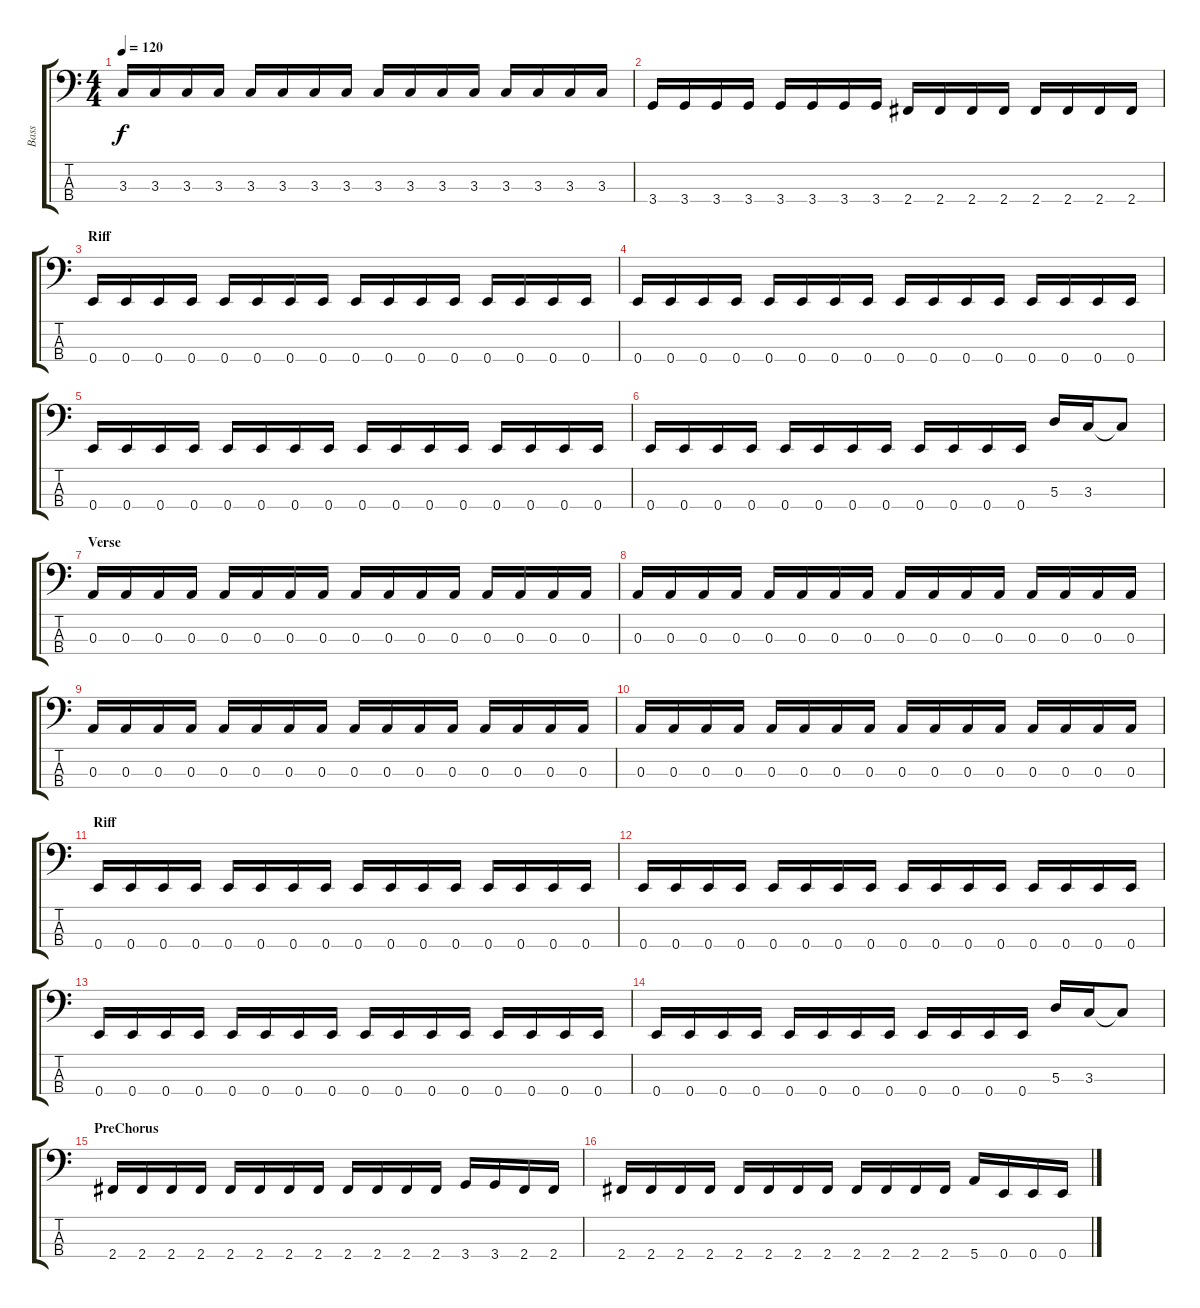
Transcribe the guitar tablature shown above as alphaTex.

\track ("Bass" "Bass") {instrument electricbasspick}
\staff {score tabs}
\tuning (G2 D2 A1 E1) {hide}
\ts (4 4)
\tempo 120
\clef f4
\ks c
3.3.16{dy f} 3.3.16 3.3.16 3.3.16 3.3.16 3.3.16 3.3.16 3.3.16 3.3.16 3.3.16 3.3.16 3.3.16 3.3.16 3.3.16 3.3.16 3.3.16 |
3.4.16 3.4.16 3.4.16 3.4.16 3.4.16 3.4.16 3.4.16 3.4.16 2.4.16 2.4.16 2.4.16 2.4.16 2.4.16 2.4.16 2.4.16 2.4.16 |
\section ("" "Riff")
0.4.16 0.4.16 0.4.16 0.4.16 0.4.16 0.4.16 0.4.16 0.4.16 0.4.16 0.4.16 0.4.16 0.4.16 0.4.16 0.4.16 0.4.16 0.4.16 |
0.4.16 0.4.16 0.4.16 0.4.16 0.4.16 0.4.16 0.4.16 0.4.16 0.4.16 0.4.16 0.4.16 0.4.16 0.4.16 0.4.16 0.4.16 0.4.16 |
0.4.16 0.4.16 0.4.16 0.4.16 0.4.16 0.4.16 0.4.16 0.4.16 0.4.16 0.4.16 0.4.16 0.4.16 0.4.16 0.4.16 0.4.16 0.4.16 |
0.4.16 0.4.16 0.4.16 0.4.16 0.4.16 0.4.16 0.4.16 0.4.16 0.4.16 0.4.16 0.4.16 0.4.16 5.3.16 3.3.16 3.3{t}.8 |
\section ("" "Verse")
0.3.16 0.3.16 0.3.16 0.3.16 0.3.16 0.3.16 0.3.16 0.3.16 0.3.16 0.3.16 0.3.16 0.3.16 0.3.16 0.3.16 0.3.16 0.3.16 |
0.3.16 0.3.16 0.3.16 0.3.16 0.3.16 0.3.16 0.3.16 0.3.16 0.3.16 0.3.16 0.3.16 0.3.16 0.3.16 0.3.16 0.3.16 0.3.16 |
0.3.16 0.3.16 0.3.16 0.3.16 0.3.16 0.3.16 0.3.16 0.3.16 0.3.16 0.3.16 0.3.16 0.3.16 0.3.16 0.3.16 0.3.16 0.3.16 |
0.3.16 0.3.16 0.3.16 0.3.16 0.3.16 0.3.16 0.3.16 0.3.16 0.3.16 0.3.16 0.3.16 0.3.16 0.3.16 0.3.16 0.3.16 0.3.16 |
\section ("" "Riff")
0.4.16 0.4.16 0.4.16 0.4.16 0.4.16 0.4.16 0.4.16 0.4.16 0.4.16 0.4.16 0.4.16 0.4.16 0.4.16 0.4.16 0.4.16 0.4.16 |
0.4.16 0.4.16 0.4.16 0.4.16 0.4.16 0.4.16 0.4.16 0.4.16 0.4.16 0.4.16 0.4.16 0.4.16 0.4.16 0.4.16 0.4.16 0.4.16 |
0.4.16 0.4.16 0.4.16 0.4.16 0.4.16 0.4.16 0.4.16 0.4.16 0.4.16 0.4.16 0.4.16 0.4.16 0.4.16 0.4.16 0.4.16 0.4.16 |
0.4.16 0.4.16 0.4.16 0.4.16 0.4.16 0.4.16 0.4.16 0.4.16 0.4.16 0.4.16 0.4.16 0.4.16 5.3.16 3.3.16 3.3{t}.8 |
\section ("" "PreChorus")
2.4.16 2.4.16 2.4.16 2.4.16 2.4.16 2.4.16 2.4.16 2.4.16 2.4.16 2.4.16 2.4.16 2.4.16 3.4.16 3.4.16 2.4.16 2.4.16 |
2.4.16 2.4.16 2.4.16 2.4.16 2.4.16 2.4.16 2.4.16 2.4.16 2.4.16 2.4.16 2.4.16 2.4.16 5.4.16 0.4.16 0.4.16 0.4.16
